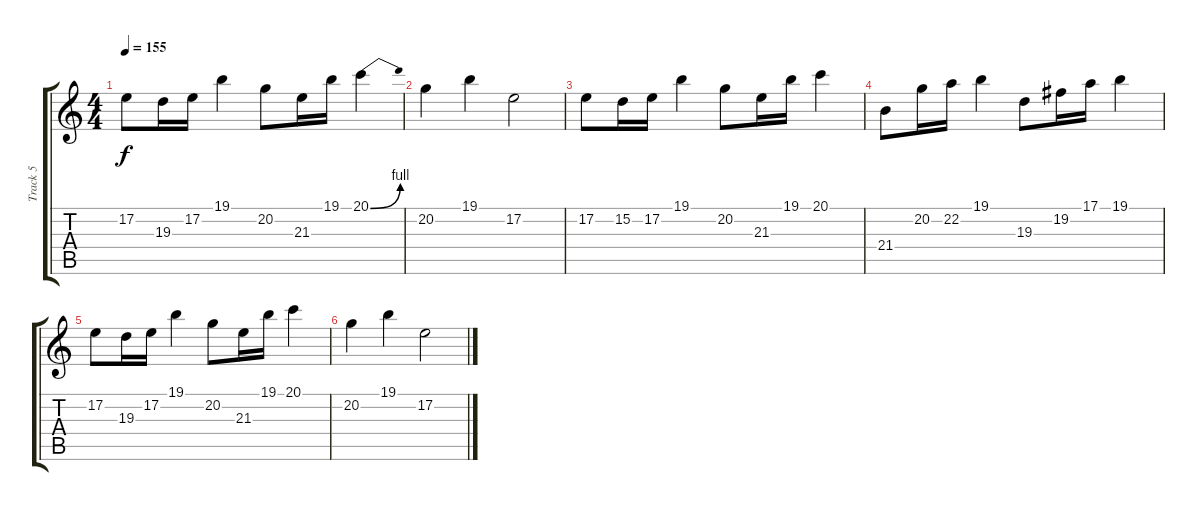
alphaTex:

\track ("Track 5" "Track 5") {instrument lead1square}
\staff {score tabs}
\tuning (E4 B3 G3 D3 A2 E2) {hide}
\ts (4 4)
\tempo 155
\clef g2
\ks c
17.2.8{dy f} 19.3.16 17.2.16 19.1.4 20.2.8 21.3.16 19.1.16 20.1{be (bend 0 0 60 4)}.4 |
20.2.4 19.1.4 17.2.2 |
17.2.8 15.2.16 17.2.16 19.1.4 20.2.8 21.3.16 19.1.16 20.1.4 |
21.4.8 20.2.16 22.2.16 19.1.4 19.3.8 19.2.16 17.1.16 19.1.4 |
17.2.8 19.3.16 17.2.16 19.1.4 20.2.8 21.3.16 19.1.16 20.1.4 |
20.2.4 19.1.4 17.2.2
